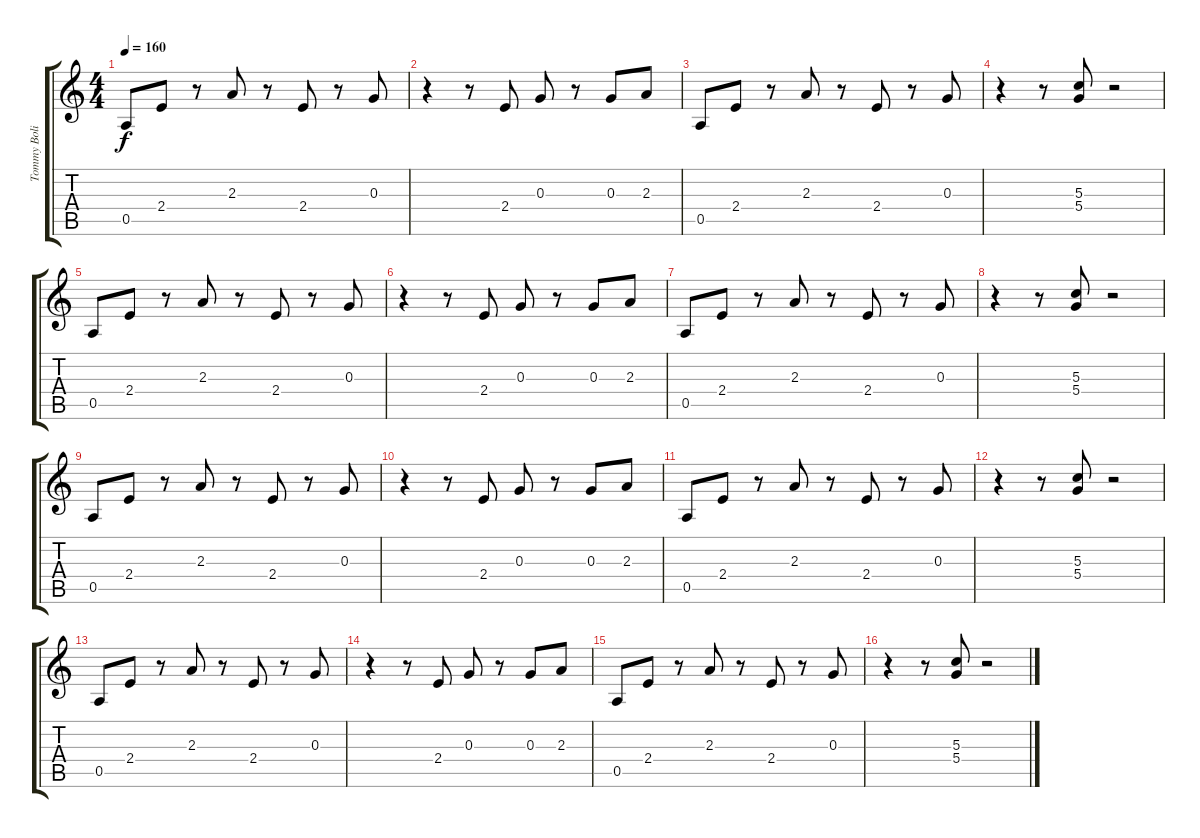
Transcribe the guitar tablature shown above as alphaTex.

\track ("Tommy Bolin" "Tommy Boli") {instrument overdrivenguitar}
\staff {score tabs}
\tuning (E4 B3 G3 D3 A2 E2) {hide}
\ts (4 4)
\tempo 160
\clef g2
\ks c
0.5.8{dy f} 2.4.8 r.8 2.3.8 r.8 2.4.8 r.8 0.3.8 |
r.4 r.8 2.4.8 0.3.8 r.8 0.3.8 2.3.8 |
0.5.8 2.4.8 r.8 2.3.8 r.8 2.4.8 r.8 0.3.8 |
r.4 r.8 (5.3 5.4).8 r.2 |
0.5.8 2.4.8 r.8 2.3.8 r.8 2.4.8 r.8 0.3.8 |
r.4 r.8 2.4.8 0.3.8 r.8 0.3.8 2.3.8 |
0.5.8 2.4.8 r.8 2.3.8 r.8 2.4.8 r.8 0.3.8 |
r.4 r.8 (5.3 5.4).8 r.2 |
0.5.8 2.4.8 r.8 2.3.8 r.8 2.4.8 r.8 0.3.8 |
r.4 r.8 2.4.8 0.3.8 r.8 0.3.8 2.3.8 |
0.5.8 2.4.8 r.8 2.3.8 r.8 2.4.8 r.8 0.3.8 |
r.4 r.8 (5.3 5.4).8 r.2 |
0.5.8 2.4.8 r.8 2.3.8 r.8 2.4.8 r.8 0.3.8 |
r.4 r.8 2.4.8 0.3.8 r.8 0.3.8 2.3.8 |
0.5.8 2.4.8 r.8 2.3.8 r.8 2.4.8 r.8 0.3.8 |
r.4 r.8 (5.3 5.4).8 r.2
